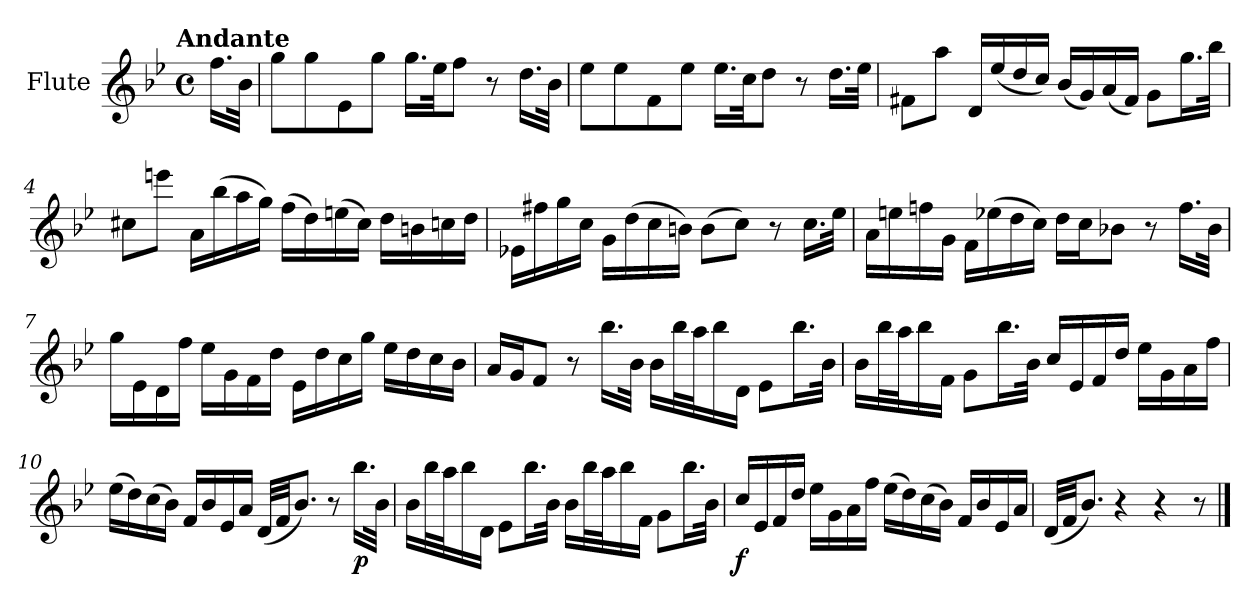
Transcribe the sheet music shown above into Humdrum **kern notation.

**kern	**dynam
*part1	*part1
*staff1	*staff1
*I"Flute	*
*I'Fl	*
*clefG2	*
*k[b-e-]	*
*B-:	*
!!LO:TX:omd:t=Andante
*M4/4	*
*met(c)	*
*MM72	*
=	=
16.ffLL	.
32b-JJk	.
=1	=1
8ggL	.
8gg	.
8e-	.
8ggJ	.
16.ggLL	.
32ee-JK	.
8ffJ	.
8r	.
16.ddLL	.
32b-JJk	.
=2	=2
8ee-L	.
8ee-	.
8f	.
8ee-J	.
16.ee-LL	.
32ccJK	.
8ddJ	.
8r	.
16.ddLL	.
32ee-JJk	.
=3	=3
8f#XL	.
8aaJ	.
16dLL	.
(16ee-	.
16dd	.
16ccJJ)	.
(16b-LL	.
16g)	.
(16a	.
16f#JJ)	.
8gL	.
16.ggL	.
32bb-JJk	.
=4	=4
8cc#XL	.
8eeenJ	.
16aLL	.
(16bb-	.
16aa	.
16ggJJ)	.
(16ffLL	.
16dd)	.
(16een	.
16cc#JJ)	.
16ddLL	.
16bn	.
16ccn	.
16ddJJ	.
=5	=5
16e-XLL	.
16ff#X	.
16gg	.
16ccJJ	.
16gLL	.
(16dd	.
16cc	.
16bnJJ)	.
(8bL	.
8ccJ)	.
8r	.
16.ccLL	.
32ee-JJk	.
=6	=6
16aLL	.
16een	.
16ffn	.
16gJJ	.
16fLL	.
(16ee-X	.
16dd	.
16ccJJ)	.
16ddLL	.
16ccJ	.
8b-XJ	.
8r	.
16.ffLL	.
32b-JJk	.
=7	=7
16ggLL	.
16e-	.
16d	.
16ffJJ	.
16ee-LL	.
16g	.
16f	.
16ddJJ	.
16e-LL	.
16dd	.
16cc	.
16ggJJ	.
16ee-LL	.
16dd	.
16cc	.
16b-JJ	.
=8	=8
16aLL	.
16gJ	.
8fJ	.
8r	.
16.bb-LL	.
32b-JJk	.
16b-LL	.
32bb-L	.
32aaJ	.
16bb-	.
16dJJ	.
8e-L	.
16.bb-L	.
32b-JJk	.
=9	=9
16b-LL	.
32bb-L	.
32aaJ	.
16bb-	.
16fJJ	.
8gL	.
16.bb-L	.
32b-JJk	.
16ccLL	.
16e-	.
16f	.
16ddJJ	.
16ee-LL	.
16g	.
16a	.
16ffJJ	.
=10	=10
(16ee-LL	.
16dd)	.
(16cc	.
16b-JJ)	.
16fLL	.
16b-	.
16e-	.
16aJJ	.
(32dLLL	.
32fJJ	.
8.b-J)	.
8r	.
16.bb-LL	p
32b-JJk	.
=11	=11
16b-LL	.
32bb-L	.
32aaJ	.
16bb-	.
16dJJ	.
8e-L	.
16.bb-L	.
32b-JJk	.
16b-LL	.
32bb-L	.
32aaJ	.
16bb-	.
16fJJ	.
8gL	.
16.bb-L	.
32b-JJk	.
=12	=12
16ccLL	f
16e-	.
16f	.
16ddJJ	.
16ee-LL	.
16g	.
16a	.
16ffJJ	.
(16ee-LL	.
16dd)	.
(16cc	.
16b-JJ)	.
16fLL	.
16b-	.
16e-	.
16aJJ	.
=13	=13
(32dLLL	.
32fJJ	.
8.b-J)	.
4r	.
4r	.
8r	.
==	==
*-	*-
